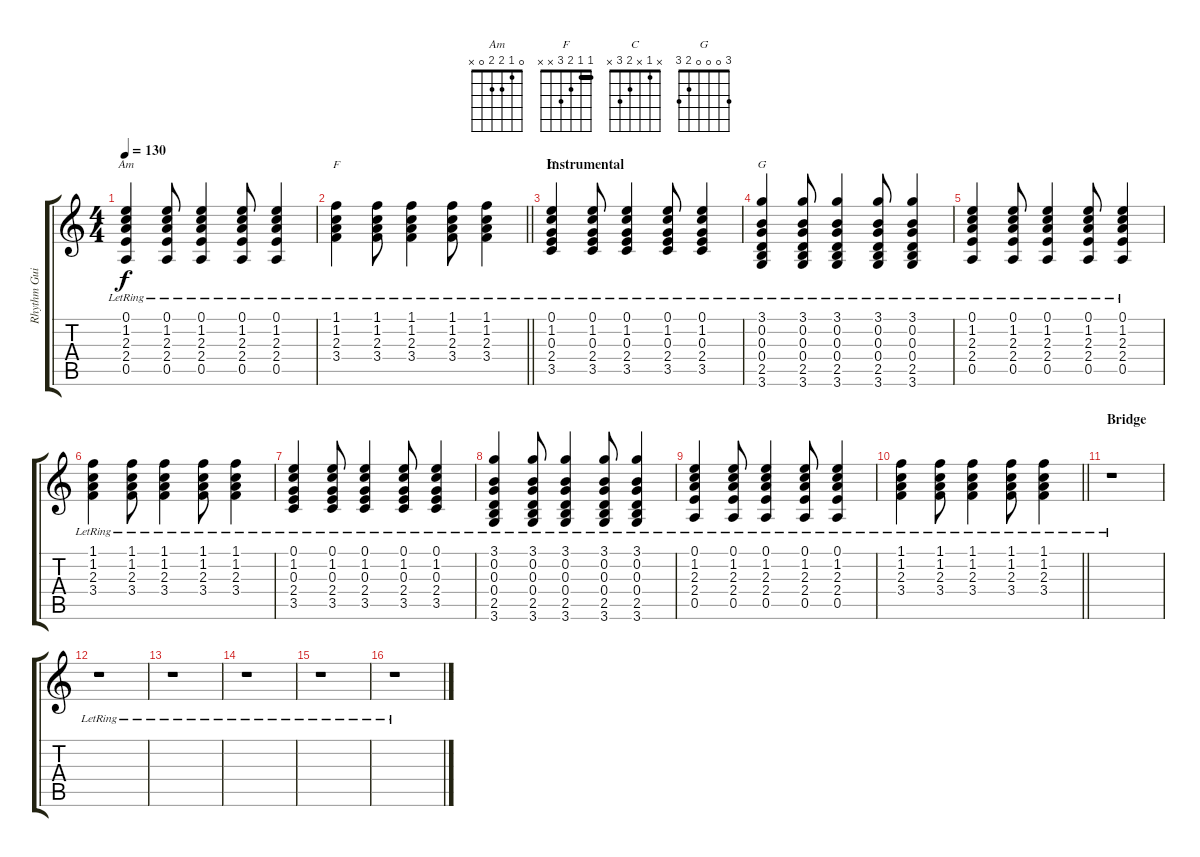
\track ("Rhythm Guitar" "Rhythm Gui") {instrument acousticguitarsteel}
\staff {score tabs}
\tuning (E4 B3 G3 D3 A2 E2) {hide}
\chord ("Am" 0 1 2 2 0 x)
\chord ("F" 1 1 2 3 x x) {barre 1}
\chord ("C" x 1 x 2 3 x)
\chord ("G" 3 0 0 0 2 3)
\ts (4 4)
\tempo 130
\clef g2
\ks c
(0.1{lr} 1.2{lr} 2.3{lr} 2.4{lr} 0.5{lr}).4{ch "Am" dy f} (0.1{lr} 1.2{lr} 2.3{lr} 2.4{lr} 0.5{lr}).8 (0.1{lr} 1.2{lr} 2.3{lr} 2.4{lr} 0.5{lr}).4 (0.1{lr} 1.2{lr} 2.3{lr} 2.4{lr} 0.5{lr}).8 (0.1{lr} 1.2{lr} 2.3{lr} 2.4{lr} 0.5{lr}).4 |
\barLineRight lightlight
(1.1{lr} 1.2{lr} 2.3{lr} 3.4{lr}).4{ch "F"} (1.1{lr} 1.2{lr} 2.3{lr} 3.4{lr}).8 (1.1{lr} 1.2{lr} 2.3{lr} 3.4{lr}).4 (1.1{lr} 1.2{lr} 2.3{lr} 3.4{lr}).8 (1.1{lr} 1.2{lr} 2.3{lr} 3.4{lr}).4 |
\section ("" "Instrumental")
(0.1{lr} 1.2{lr} 0.3{lr} 2.4{lr} 3.5{lr}).4{ch "C"} (0.1{lr} 1.2{lr} 0.3{lr} 2.4{lr} 3.5{lr}).8 (0.1{lr} 1.2{lr} 0.3{lr} 2.4{lr} 3.5{lr}).4 (0.1{lr} 1.2{lr} 0.3{lr} 2.4{lr} 3.5{lr}).8 (0.1{lr} 1.2{lr} 0.3{lr} 2.4{lr} 3.5{lr}).4 |
(3.1{lr} 0.2{lr} 0.3{lr} 0.4{lr} 2.5{lr} 3.6{lr}).4{ch "G"} (3.1{lr} 0.2{lr} 0.3{lr} 0.4{lr} 2.5{lr} 3.6{lr}).8 (3.1{lr} 0.2{lr} 0.3{lr} 0.4{lr} 2.5{lr} 3.6{lr}).4 (3.1{lr} 0.2{lr} 0.3{lr} 0.4{lr} 2.5{lr} 3.6{lr}).8 (3.1{lr} 0.2{lr} 0.3{lr} 0.4{lr} 2.5{lr} 3.6{lr}).4 |
(0.1{lr} 1.2{lr} 2.3{lr} 2.4{lr} 0.5{lr}).4 (0.1{lr} 1.2{lr} 2.3{lr} 2.4{lr} 0.5{lr}).8 (0.1{lr} 1.2{lr} 2.3{lr} 2.4{lr} 0.5{lr}).4 (0.1{lr} 1.2{lr} 2.3{lr} 2.4{lr} 0.5{lr}).8 (0.1{lr} 1.2{lr} 2.3{lr} 2.4{lr} 0.5{lr}).4 |
(1.1{lr} 1.2{lr} 2.3{lr} 3.4{lr}).4 (1.1{lr} 1.2{lr} 2.3{lr} 3.4{lr}).8 (1.1{lr} 1.2{lr} 2.3{lr} 3.4{lr}).4 (1.1{lr} 1.2{lr} 2.3{lr} 3.4{lr}).8 (1.1{lr} 1.2{lr} 2.3{lr} 3.4{lr}).4 |
(0.1{lr} 1.2{lr} 0.3{lr} 2.4{lr} 3.5{lr}).4 (0.1{lr} 1.2{lr} 0.3{lr} 2.4{lr} 3.5{lr}).8 (0.1{lr} 1.2{lr} 0.3{lr} 2.4{lr} 3.5{lr}).4 (0.1{lr} 1.2{lr} 0.3{lr} 2.4{lr} 3.5{lr}).8 (0.1{lr} 1.2{lr} 0.3{lr} 2.4{lr} 3.5{lr}).4 |
(3.1{lr} 0.2{lr} 0.3{lr} 0.4{lr} 2.5{lr} 3.6{lr}).4 (3.1{lr} 0.2{lr} 0.3{lr} 0.4{lr} 2.5{lr} 3.6{lr}).8 (3.1{lr} 0.2{lr} 0.3{lr} 0.4{lr} 2.5{lr} 3.6{lr}).4 (3.1{lr} 0.2{lr} 0.3{lr} 0.4{lr} 2.5{lr} 3.6{lr}).8 (3.1{lr} 0.2{lr} 0.3{lr} 0.4{lr} 2.5{lr} 3.6{lr}).4 |
(0.1{lr} 1.2{lr} 2.3{lr} 2.4{lr} 0.5{lr}).4 (0.1{lr} 1.2{lr} 2.3{lr} 2.4{lr} 0.5{lr}).8 (0.1{lr} 1.2{lr} 2.3{lr} 2.4{lr} 0.5{lr}).4 (0.1{lr} 1.2{lr} 2.3{lr} 2.4{lr} 0.5{lr}).8 (0.1{lr} 1.2{lr} 2.3{lr} 2.4{lr} 0.5{lr}).4 |
\barLineRight lightlight
(1.1{lr} 1.2{lr} 2.3{lr} 3.4{lr}).4 (1.1{lr} 1.2{lr} 2.3{lr} 3.4{lr}).8 (1.1{lr} 1.2{lr} 2.3{lr} 3.4{lr}).4 (1.1{lr} 1.2{lr} 2.3{lr} 3.4{lr}).8 (1.1{lr} 1.2{lr} 2.3{lr} 3.4{lr}).4 |
\section ("" "Bridge")
r.1 |
r.1 |
r.1 |
r.1 |
r.1 |
r.1
